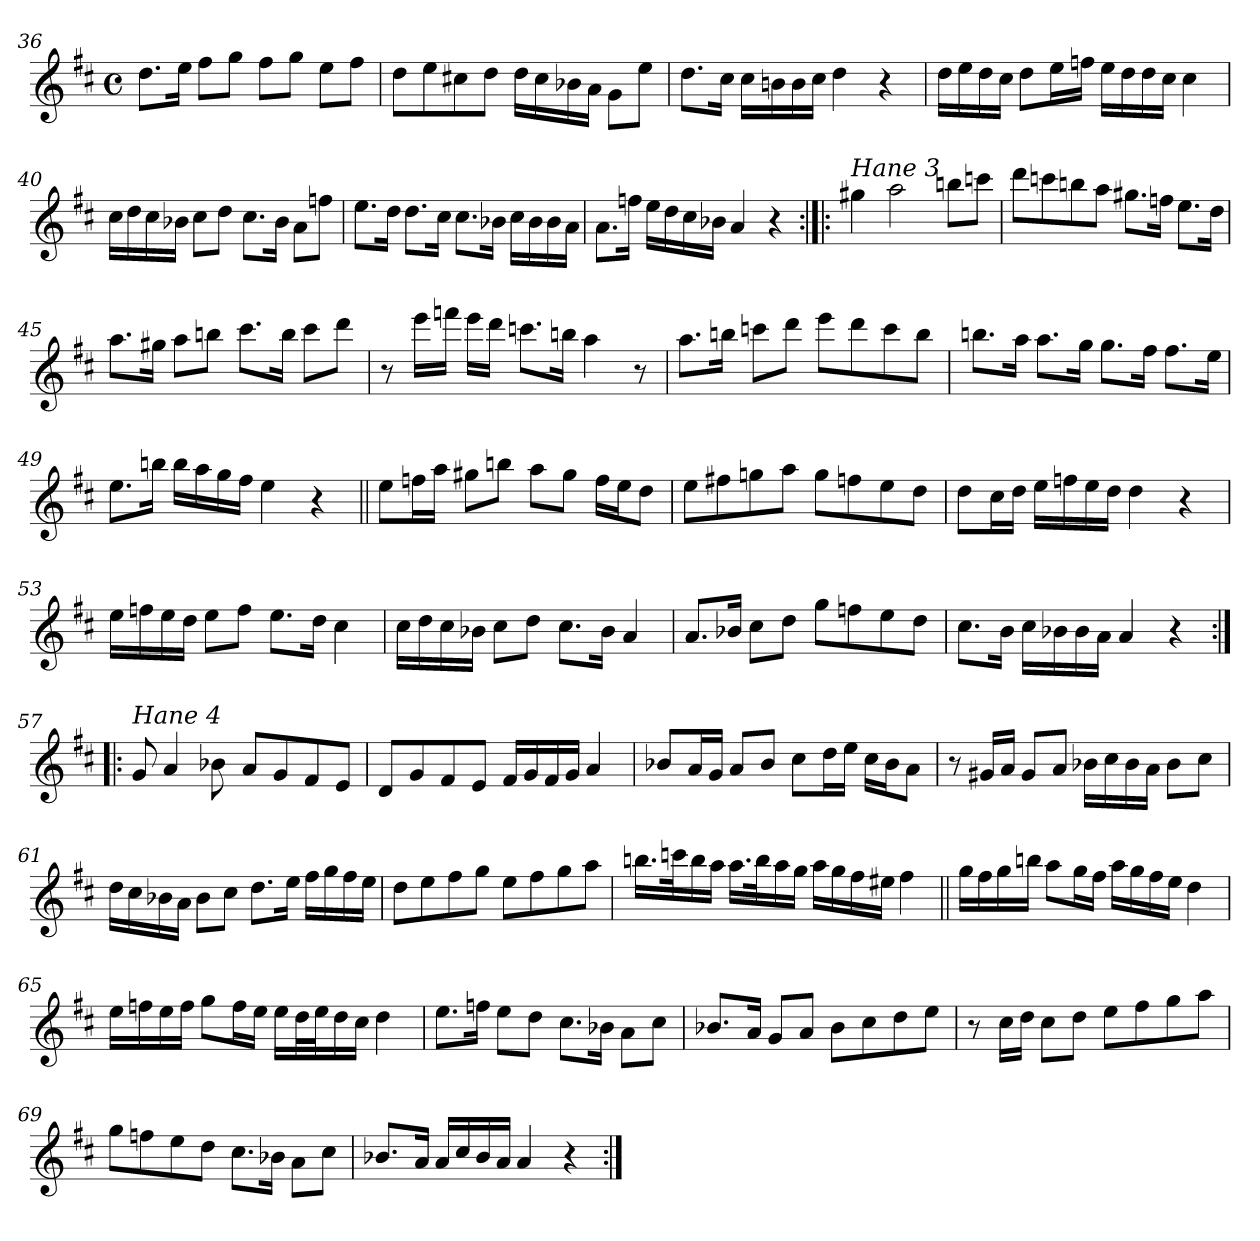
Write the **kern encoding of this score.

**kern
*part1
*staff1
*clefG2
*k[f#c#]
*D:
*M4/4
*met(c)
=36
8.dd\L
16ee\Jk
8ff#\L
8gg\J
8ff#\L
8gg\J
8ee\L
8ff#\J
!!LO:LB:g=z
=37
8dd\L
8ee\
8cc#X\
8dd\J
16dd\LL
16cc#\
16b-X\
16a\JJ
8g\L
8ee\J
=38
8.dd\L
16cc#\Jk
16cc#\LL
16bn\
16b\
16cc#\JJ
4dd\
4r
=39
16dd\LL
16ee\
16dd\
16cc#\JJ
8dd\L
16ee\L
16ffn\JJ
16ee\LL
16dd\
16dd\
16cc#\JJ
4cc#\
!!LO:LB:g=z
=40
16cc#\LL
16dd\
16cc#\
16b-X\JJ
8cc#\L
8dd\J
8.cc#\L
16b-\Jk
8a\L
8ffn\J
=41
8.ee\L
16dd\Jk
8.dd\L
16cc#\Jk
8.cc#\L
16b-X\Jk
16cc#\LL
16b-\
16b-\
16a\JJ
=42
8.a\L
16ffn\Jk
16ee\LL
16dd\
16cc#\
16b-X\JJ
4a/
4r
!!LO:LB:g=z
=43:|!|:
!LO:TX:a:i:t=Hane 3
4gg#X\
2aa\
8bbn\L
8cccn\J
=44
8ddd\L
8cccn\
8bbn\
8aa\J
8.gg#X\L
16ffn\Jk
8.ee\L
16dd\Jk
=45
8.aa\L
16gg#X\Jk
8aa\L
8bbn\J
8.ccc#\L
16bb\Jk
8ccc#\L
8ddd\J
!!LO:LB:g=z
=46
8r
16eee\LL
16fffn\JJ
16eee\LL
16ddd\JJ
8.cccn\L
16bbn\Jk
4aa\
8r
=47
8.aa\L
16bbn\Jk
8cccn\L
8ddd\J
8eee\L
8ddd\
8ccc\
8bb\J
=48
8.bbn\L
16aa\Jk
8.aa\L
16gg\Jk
8.gg\L
16ff#\Jk
8.ff#\L
16ee\Jk
!!LO:LB:g=z
=49
8.ee\L
16bbn\Jk
16bb\LL
16aa\
16gg\
16ff#\JJ
4ee\
4r
=50||
8ee\L
16ffn\L
16aa\JJ
8gg#X\L
8bbn\J
8aa\L
8gg#\J
16ff\LL
16ee\J
8dd\J
=51
8ee\L
8ff#X\
8ggn\
8aa\J
8gg\L
8ffn\
8ee\
8dd\J
=52
8dd\L
16cc#\L
16dd\JJ
16ee\LL
16ffn\
16ee\
16dd\JJ
4dd\
4r
!!LO:LB:g=z
=53
16ee\LL
16ffn\
16ee\
16dd\JJ
8ee\L
8ff\J
8.ee\L
16dd\Jk
4cc#\
=54
16cc#\LL
16dd\
16cc#\
16b-X\JJ
8cc#\L
8dd\J
8.cc#\L
16b-\Jk
4a/
=55
8.a/L
16b-X/Jk
8cc#\L
8dd\J
8gg\L
8ffn\
8ee\
8dd\J
=56
8.cc#\L
16b\Jk
16cc#\LL
16b-X\
16b-\
16a\JJ
4a/
4r
!!LO:LB:g=z
=57:|!|:
!LO:TX:a:i:t=Hane 4
8g/
4a/
8b-X\
8a/L
8g/
8f#/
8e/J
=58
8d/L
8g/
8f#/
8e/J
16f#/LL
16g/
16f#/
16g/JJ
4a/
=59
8b-X/L
16a/L
16g/JJ
8a/L
8b-/J
8cc#\L
16dd\L
16ee\JJ
16cc#\LL
16b-\J
8a\J
!!LO:LB:g=z
=60
8r
16g#X/LL
16a/JJ
8g#/L
8a/J
16b-X\LL
16cc#\
16b-\
16a\JJ
8b-\L
8cc#\J
=61
16dd\LL
16cc#\
16b-X\
16a\JJ
8b-\L
8cc#\J
8.dd\L
16ee\Jk
16ff#\LL
16gg\
16ff#\
16ee\JJ
=62
8dd\L
8ee\
8ff#\
8gg\J
8ee\L
8ff#\
8gg\
8aa\J
!!LO:LB:g=z
=63
16.bbn\LL
32cccn\K
16bb\
16aa\JJ
16.aa\LL
32bb\K
16aa\
16gg\JJ
16aa\LL
16gg\
16ff#\
16ee#X\JJ
4ff#\
=64||
16gg\LL
16ff#\
16gg\
16bbn\JJ
8aa\L
16gg\L
16ff#\JJ
16aa\LL
16gg\
16ff#\
16ee\JJ
4dd\
!!LO:PB:g=z
=65
16ee\LL
16ffn\
16ee\
16ff\JJ
8gg\L
16ff\L
16ee\JJ
16ee\LL
32dd\L
32ee\J
16dd\
16cc#\JJ
4dd\
=66
8.ee\L
16ffn\Jk
8ee\L
8dd\J
8.cc#\L
16b-X\Jk
8a\L
8cc#\J
!!LO:LB:g=z
=67
8.b-X/L
16a/Jk
8g/L
8a/J
8b-\L
8cc#\
8dd\
8ee\J
=68
8r
16cc#\LL
16dd\JJ
8cc#\L
8dd\J
8ee\L
8ff#\
8gg\
8aa\J
=69
8gg\L
8ffn\
8ee\
8dd\J
8.cc#\L
16b-X\Jk
8a\L
8cc#\J
=70
8.b-X/L
16a/Jk
16a/LL
16cc#/
16b-/
16a/JJ
4a/
4r
=:|!
*-
